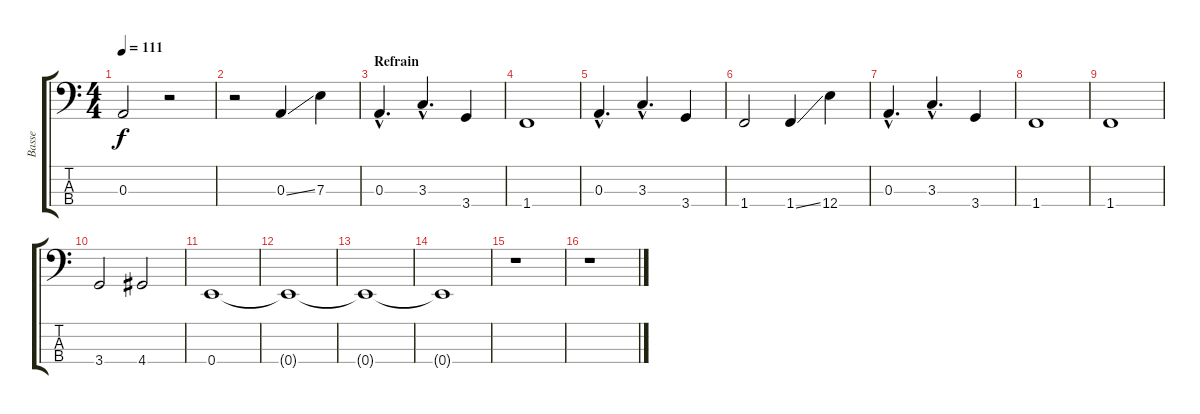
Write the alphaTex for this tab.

\track ("Basse" "Basse") {instrument electricbassfinger}
\staff {score tabs}
\tuning (G2 D2 A1 E1) {hide}
\ts (4 4)
\tempo 111
\clef f4
\ks c
0.3.2{dy f} r.2 |
r.2 0.3{ss}.4 7.3.4 |
\section ("" "Refrain")
0.3{hac}.4{d} 3.3{hac}.4{d} 3.4.4 |
1.4.1 |
0.3{hac}.4{d} 3.3{hac}.4{d} 3.4.4 |
1.4.2 1.4{ss}.4 12.4.4 |
0.3{hac}.4{d} 3.3{hac}.4{d} 3.4.4 |
1.4.1 |
1.4.1 |
3.4.2 4.4.2 |
0.4.1 |
0.4{t}.1 |
0.4{t}.1 |
0.4{t}.1 |
r.1 |
r.1
